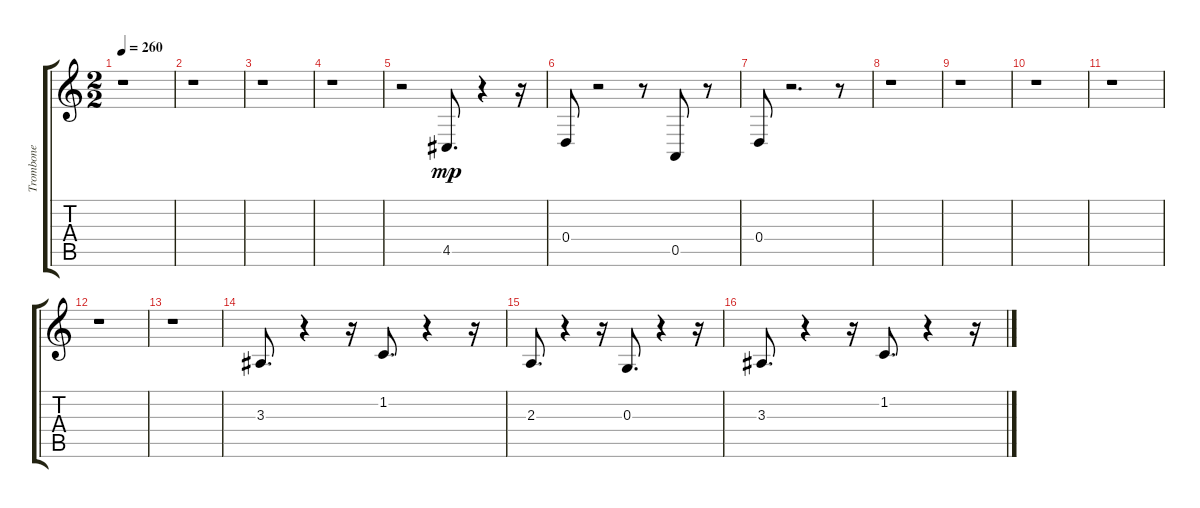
\track ("Trombone" "Trombone") {instrument trombone}
\staff {score tabs}
\tuning (E4 B3 G3 D3 A2 E2) {hide}
\ts (2 2)
\tempo 260
\clef g2
\ks c
r.1{dy mp} |
r.1 |
r.1 |
r.1 |
r.2 4.5.8{d} r.4 r.16 |
0.4.8 r.2 r.8 0.5.8 r.8 |
0.4.8 r.2{d} r.8 |
r.1 |
r.1 |
r.1 |
r.1 |
r.1 |
r.1 |
3.3.8{d} r.4 r.16 1.2.8{d} r.4 r.16 |
2.3.8{d} r.4 r.16 0.3.8{d} r.4 r.16 |
3.3.8{d} r.4 r.16 1.2.8{d} r.4 r.16
